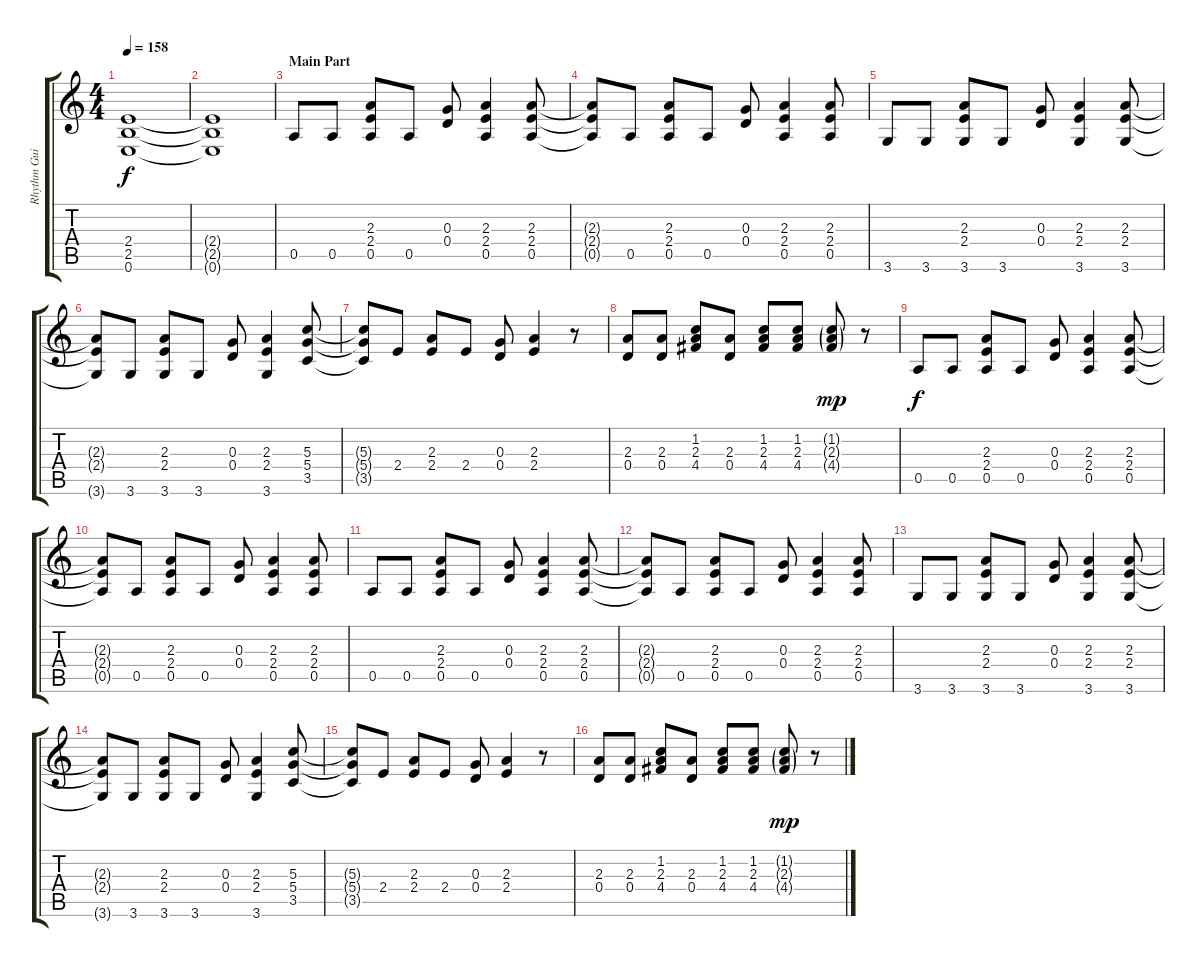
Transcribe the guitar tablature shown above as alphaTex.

\track ("Rhythm Guitar" "Rhythm Gui") {instrument electricguitarjazz}
\staff {score tabs}
\tuning (E4 B3 G3 D3 A2 E2) {hide}
\ts (4 4)
\tempo 158
\clef g2
\ks c
(2.4{t} 2.5{t} 0.6{t}).1{dy f} |
(2.4{t} 2.5{t} 0.6{t}).1 |
\section ("" "Main Part")
0.5.8{instrument electricguitarjazz} 0.5.8 (2.3 2.4 0.5).8 0.5.8 (0.3 0.4).8 (2.3 2.4 0.5).4 (2.3 2.4 0.5).8 |
(2.3{t} 2.4{t} 0.5{t}).8 0.5.8 (2.3 2.4 0.5).8 0.5.8 (0.3 0.4).8 (2.3 2.4 0.5).4 (2.3 2.4 0.5).8 |
3.6.8 3.6.8 (2.3 2.4 3.6).8 3.6.8 (0.3 0.4).8 (2.3 2.4 3.6).4 (2.3 2.4 3.6).8 |
(2.3{t} 2.4{t} 3.6{t}).8 3.6.8 (2.3 2.4 3.6).8 3.6.8 (0.3 0.4).8 (2.3 2.4 3.6).4 (5.3 5.4 3.5).8 |
(5.3{t} 5.4{t} 3.5{t}).8 2.4.8 (2.3 2.4).8 2.4.8 (0.3 0.4).8 (2.3 2.4).4 r.8 |
(2.3 0.4).8 (2.3 0.4).8 (1.2 2.3 4.4).8 (2.3 0.4).8 (1.2 2.3 4.4).8 (1.2 2.3 4.4).8 (1.2{g} 2.3{g} 4.4{g}).8{dy mp} r.8 |
0.5.8{dy f} 0.5.8 (2.3 2.4 0.5).8 0.5.8 (0.3 0.4).8 (2.3 2.4 0.5).4 (2.3 2.4 0.5).8 |
(2.3{t} 2.4{t} 0.5{t}).8 0.5.8 (2.3 2.4 0.5).8 0.5.8 (0.3 0.4).8 (2.3 2.4 0.5).4 (2.3 2.4 0.5).8 |
0.5.8 0.5.8 (2.3 2.4 0.5).8 0.5.8 (0.3 0.4).8 (2.3 2.4 0.5).4 (2.3 2.4 0.5).8 |
(2.3{t} 2.4{t} 0.5{t}).8 0.5.8 (2.3 2.4 0.5).8 0.5.8 (0.3 0.4).8 (2.3 2.4 0.5).4 (2.3 2.4 0.5).8 |
3.6.8 3.6.8 (2.3 2.4 3.6).8 3.6.8 (0.3 0.4).8 (2.3 2.4 3.6).4 (2.3 2.4 3.6).8 |
(2.3{t} 2.4{t} 3.6{t}).8 3.6.8 (2.3 2.4 3.6).8 3.6.8 (0.3 0.4).8 (2.3 2.4 3.6).4 (5.3 5.4 3.5).8 |
(5.3{t} 5.4{t} 3.5{t}).8 2.4.8 (2.3 2.4).8 2.4.8 (0.3 0.4).8 (2.3 2.4).4 r.8 |
(2.3 0.4).8 (2.3 0.4).8 (1.2 2.3 4.4).8 (2.3 0.4).8 (1.2 2.3 4.4).8 (1.2 2.3 4.4).8 (1.2{g} 2.3{g} 4.4{g}).8{dy mp} r.8
